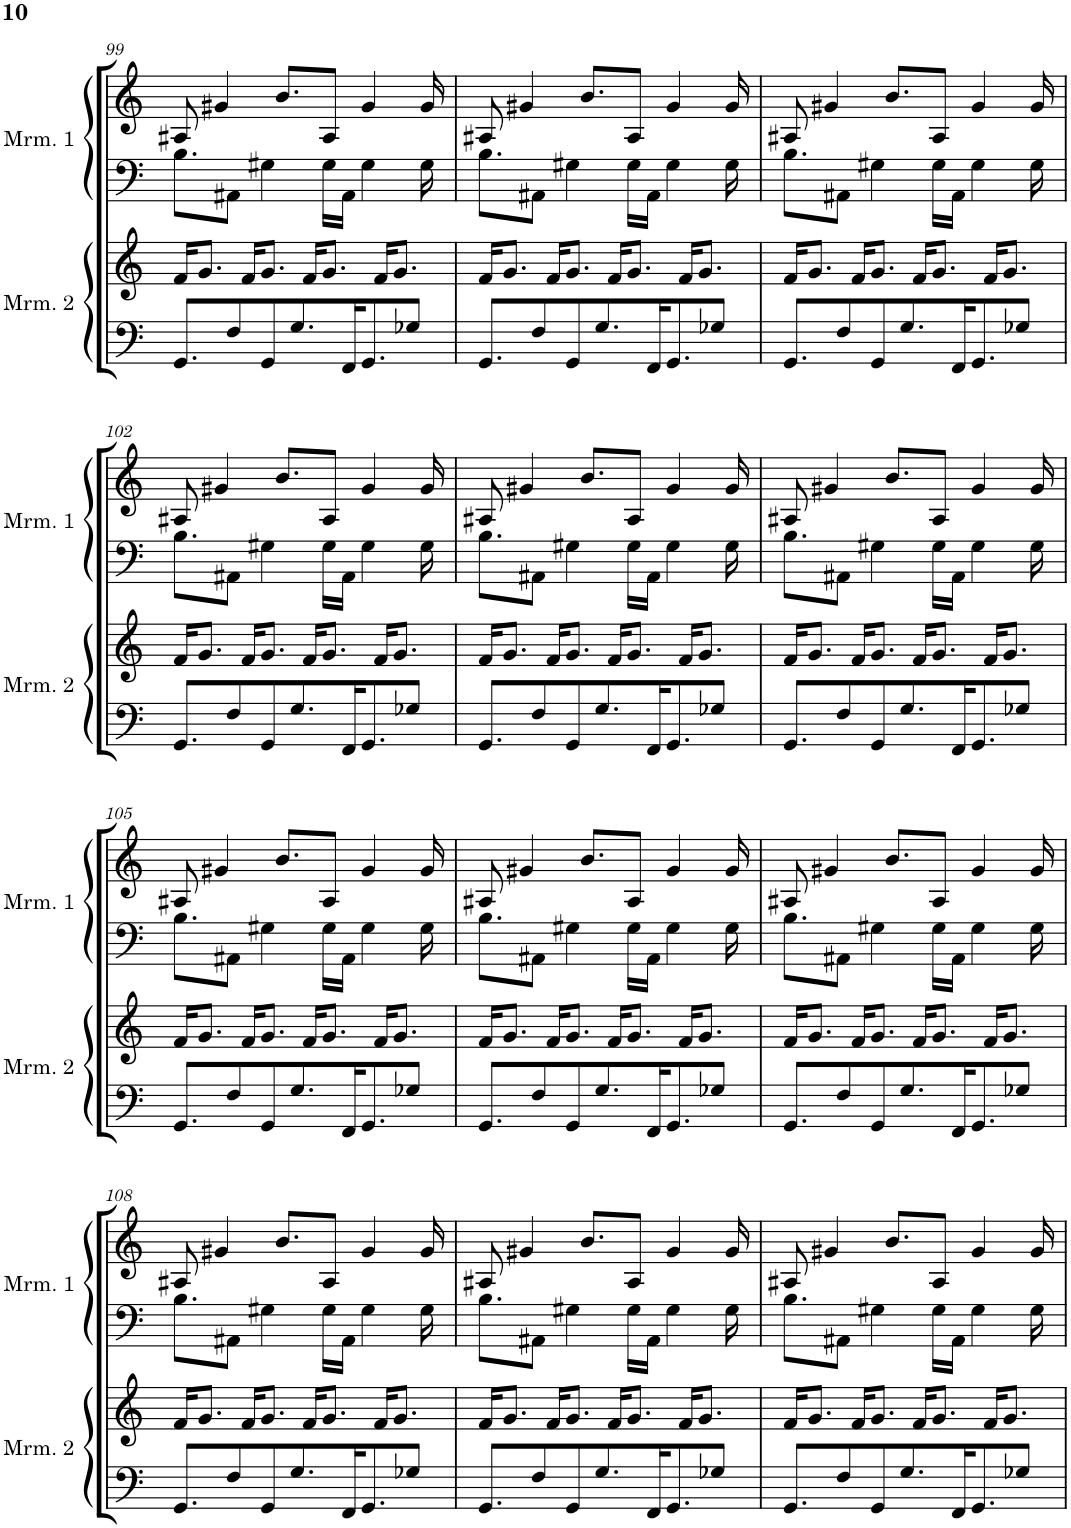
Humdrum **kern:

**kern	**kern	**kern	**kern
*part4	*part3	*part2	*part1
*staff4	*staff3	*staff2	*staff1
*I"Marimba 2	*I"Marimba 2	*I"Marimba 1	*I"Marimba 1
*I'Mrm. 2	*I'Mrm. 2	*I'Mrm. 1	*I'Mrm. 1
!!LO:PB:g=z
*clefF4	*clefG2	*clefF4	*clefG2
*k[]	*k[]	*k[]	*k[]
*M4/4	*M4/4	*M4/4	*M4/4
=99	=99	=99	=99
8.GG/L	16f/KL	8.B\L	8A#X/
.	8.g/J	.	.
.	.	.	4g#X/
8F/	.	8AA#X\J	.
.	16f/KL	.	.
8GG/	8.g/J	4G#X\	.
.	.	.	8.b/L
8.G/	.	.	.
.	16f/KL	.	.
.	8.g/J	16G#\LL	8A#/J
16FF/K	.	16AA#\JJ	.
8.GG/	.	4G#\	4g#/
.	16f/KL	.	.
.	8.g/J	.	.
8G-X/J	.	.	.
.	.	16G#\	16g#/
=100	=100	=100	=100
8.GG/L	16f/KL	8.B\L	8A#X/
.	8.g/J	.	.
.	.	.	4g#X/
8F/	.	8AA#X\J	.
.	16f/KL	.	.
8GG/	8.g/J	4G#X\	.
.	.	.	8.b/L
8.G/	.	.	.
.	16f/KL	.	.
.	8.g/J	16G#\LL	8A#/J
16FF/K	.	16AA#\JJ	.
8.GG/	.	4G#\	4g#/
.	16f/KL	.	.
.	8.g/J	.	.
8G-X/J	.	.	.
.	.	16G#\	16g#/
=101	=101	=101	=101
8.GG/L	16f/KL	8.B\L	8A#X/
.	8.g/J	.	.
.	.	.	4g#X/
8F/	.	8AA#X\J	.
.	16f/KL	.	.
8GG/	8.g/J	4G#X\	.
.	.	.	8.b/L
8.G/	.	.	.
.	16f/KL	.	.
.	8.g/J	16G#\LL	8A#/J
16FF/K	.	16AA#\JJ	.
8.GG/	.	4G#\	4g#/
.	16f/KL	.	.
.	8.g/J	.	.
8G-X/J	.	.	.
.	.	16G#\	16g#/
!!LO:LB:g=z
=102	=102	=102	=102
8.GG/L	16f/KL	8.B\L	8A#X/
.	8.g/J	.	.
.	.	.	4g#X/
8F/	.	8AA#X\J	.
.	16f/KL	.	.
8GG/	8.g/J	4G#X\	.
.	.	.	8.b/L
8.G/	.	.	.
.	16f/KL	.	.
.	8.g/J	16G#\LL	8A#/J
16FF/K	.	16AA#\JJ	.
8.GG/	.	4G#\	4g#/
.	16f/KL	.	.
.	8.g/J	.	.
8G-X/J	.	.	.
.	.	16G#\	16g#/
=103	=103	=103	=103
8.GG/L	16f/KL	8.B\L	8A#X/
.	8.g/J	.	.
.	.	.	4g#X/
8F/	.	8AA#X\J	.
.	16f/KL	.	.
8GG/	8.g/J	4G#X\	.
.	.	.	8.b/L
8.G/	.	.	.
.	16f/KL	.	.
.	8.g/J	16G#\LL	8A#/J
16FF/K	.	16AA#\JJ	.
8.GG/	.	4G#\	4g#/
.	16f/KL	.	.
.	8.g/J	.	.
8G-X/J	.	.	.
.	.	16G#\	16g#/
=104	=104	=104	=104
8.GG/L	16f/KL	8.B\L	8A#X/
.	8.g/J	.	.
.	.	.	4g#X/
8F/	.	8AA#X\J	.
.	16f/KL	.	.
8GG/	8.g/J	4G#X\	.
.	.	.	8.b/L
8.G/	.	.	.
.	16f/KL	.	.
.	8.g/J	16G#\LL	8A#/J
16FF/K	.	16AA#\JJ	.
8.GG/	.	4G#\	4g#/
.	16f/KL	.	.
.	8.g/J	.	.
8G-X/J	.	.	.
.	.	16G#\	16g#/
!!LO:LB:g=z
=105	=105	=105	=105
8.GG/L	16f/KL	8.B\L	8A#X/
.	8.g/J	.	.
.	.	.	4g#X/
8F/	.	8AA#X\J	.
.	16f/KL	.	.
8GG/	8.g/J	4G#X\	.
.	.	.	8.b/L
8.G/	.	.	.
.	16f/KL	.	.
.	8.g/J	16G#\LL	8A#/J
16FF/K	.	16AA#\JJ	.
8.GG/	.	4G#\	4g#/
.	16f/KL	.	.
.	8.g/J	.	.
8G-X/J	.	.	.
.	.	16G#\	16g#/
=106	=106	=106	=106
8.GG/L	16f/KL	8.B\L	8A#X/
.	8.g/J	.	.
.	.	.	4g#X/
8F/	.	8AA#X\J	.
.	16f/KL	.	.
8GG/	8.g/J	4G#X\	.
.	.	.	8.b/L
8.G/	.	.	.
.	16f/KL	.	.
.	8.g/J	16G#\LL	8A#/J
16FF/K	.	16AA#\JJ	.
8.GG/	.	4G#\	4g#/
.	16f/KL	.	.
.	8.g/J	.	.
8G-X/J	.	.	.
.	.	16G#\	16g#/
=107	=107	=107	=107
8.GG/L	16f/KL	8.B\L	8A#X/
.	8.g/J	.	.
.	.	.	4g#X/
8F/	.	8AA#X\J	.
.	16f/KL	.	.
8GG/	8.g/J	4G#X\	.
.	.	.	8.b/L
8.G/	.	.	.
.	16f/KL	.	.
.	8.g/J	16G#\LL	8A#/J
16FF/K	.	16AA#\JJ	.
8.GG/	.	4G#\	4g#/
.	16f/KL	.	.
.	8.g/J	.	.
8G-X/J	.	.	.
.	.	16G#\	16g#/
!!LO:LB:g=z
=108	=108	=108	=108
8.GG/L	16f/KL	8.B\L	8A#X/
.	8.g/J	.	.
.	.	.	4g#X/
8F/	.	8AA#X\J	.
.	16f/KL	.	.
8GG/	8.g/J	4G#X\	.
.	.	.	8.b/L
8.G/	.	.	.
.	16f/KL	.	.
.	8.g/J	16G#\LL	8A#/J
16FF/K	.	16AA#\JJ	.
8.GG/	.	4G#\	4g#/
.	16f/KL	.	.
.	8.g/J	.	.
8G-X/J	.	.	.
.	.	16G#\	16g#/
=109	=109	=109	=109
8.GG/L	16f/KL	8.B\L	8A#X/
.	8.g/J	.	.
.	.	.	4g#X/
8F/	.	8AA#X\J	.
.	16f/KL	.	.
8GG/	8.g/J	4G#X\	.
.	.	.	8.b/L
8.G/	.	.	.
.	16f/KL	.	.
.	8.g/J	16G#\LL	8A#/J
16FF/K	.	16AA#\JJ	.
8.GG/	.	4G#\	4g#/
.	16f/KL	.	.
.	8.g/J	.	.
8G-X/J	.	.	.
.	.	16G#\	16g#/
=110	=110	=110	=110
8.GG/L	16f/KL	8.B\L	8A#X/
.	8.g/J	.	.
.	.	.	4g#X/
8F/	.	8AA#X\J	.
.	16f/KL	.	.
8GG/	8.g/J	4G#X\	.
.	.	.	8.b/L
8.G/	.	.	.
.	16f/KL	.	.
.	8.g/J	16G#\LL	8A#/J
16FF/K	.	16AA#\JJ	.
8.GG/	.	4G#\	4g#/
.	16f/KL	.	.
.	8.g/J	.	.
8G-X/J	.	.	.
.	.	16G#\	16g#/
=	=	=	=
*-	*-	*-	*-
